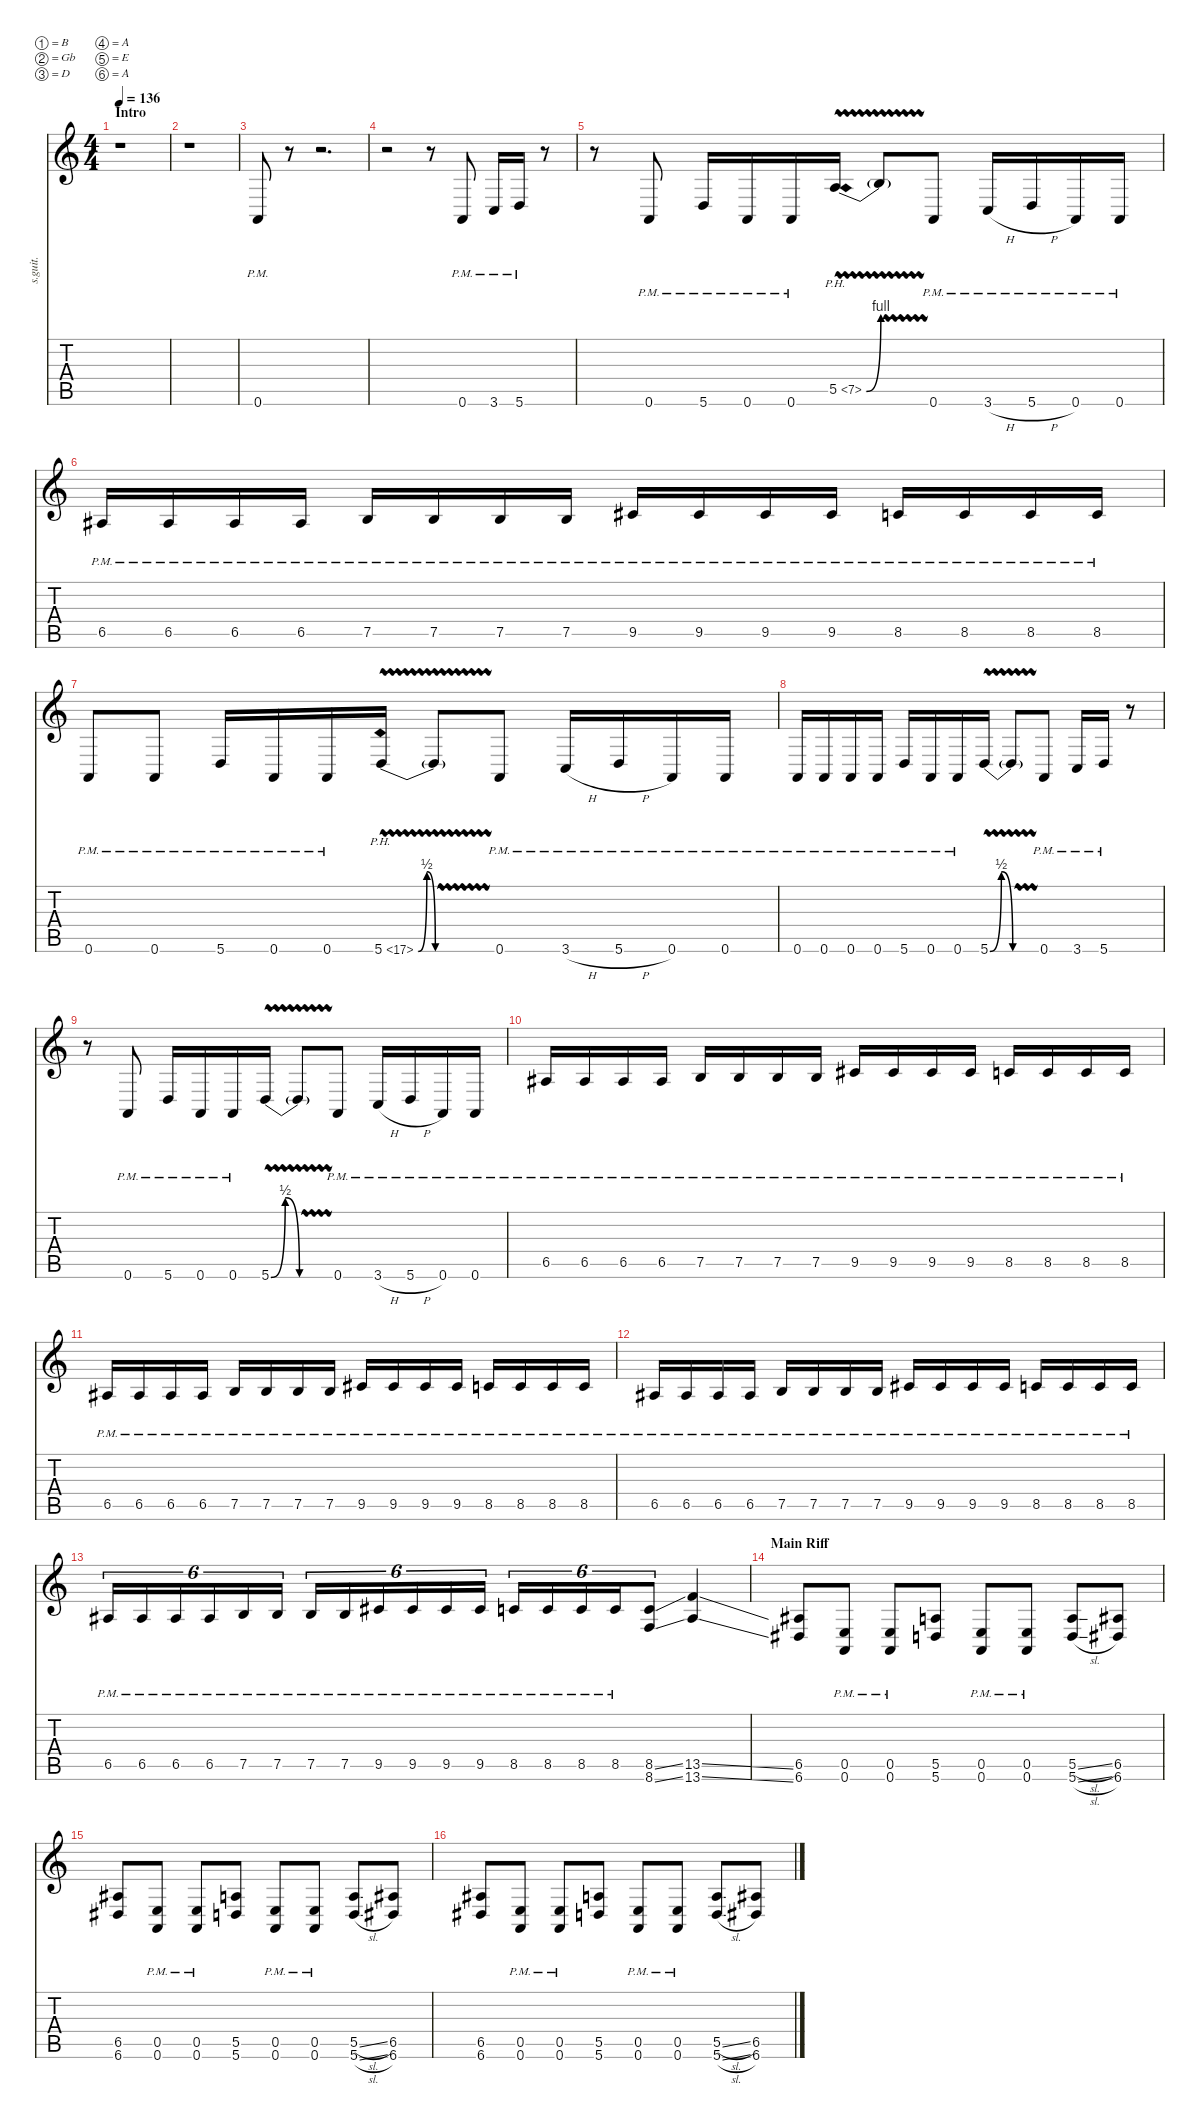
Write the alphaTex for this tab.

\defaultSystemsLayout 4
\hideDynamics
\bracketExtendMode nobrackets
\track ("Jim Root" "s.guit.") {instrument distortionguitar}
\staff {score tabs}
\tuning (B3 Gb3 D3 A2 E2 A1)
\ts (4 4)
\beaming (8 2 2 2 2)
\section ("" "Intro")
\tempo 136
\clef g2
\ks c
r.1{dy fff instrument distortionguitar} |
r.1 |
0.6{pm}.8{lyrics (0 "") lyrics (1 "") lyrics (2 "") lyrics (3 "") lyrics (4 "")} r.8 r.2{d} |
r.2 r.8 0.6{pm}.8{lyrics (0 "") lyrics (1 "") lyrics (2 "") lyrics (3 "") lyrics (4 "")} 3.6{pm}.16{lyrics (0 "") lyrics (1 "") lyrics (2 "") lyrics (3 "") lyrics (4 "")} 5.6{pm}.16{lyrics (0 "") lyrics (1 "") lyrics (2 "") lyrics (3 "") lyrics (4 "")} r.8 |
r.8 0.6{pm}.8{lyrics (0 "") lyrics (1 "") lyrics (2 "") lyrics (3 "") lyrics (4 "")} 5.6{pm}.16{lyrics (0 "") lyrics (1 "") lyrics (2 "") lyrics (3 "") lyrics (4 "")} 0.6{pm}.16{lyrics (0 "") lyrics (1 "") lyrics (2 "") lyrics (3 "") lyrics (4 "")} 0.6{pm}.16{lyrics (0 "") lyrics (1 "") lyrics (2 "") lyrics (3 "") lyrics (4 "")} 5.5{be (bend 0 0 15 4) ph 2 vw}.16{lyrics (0 "") lyrics (1 "") lyrics (2 "") lyrics (3 "") lyrics (4 "") dy mp} 5.5{vw t}.8{lyrics (0 "") lyrics (1 "") lyrics (2 "") lyrics (3 "") lyrics (4 "")} 0.6{pm}.8{lyrics (0 "") lyrics (1 "") lyrics (2 "") lyrics (3 "") lyrics (4 "") dy fff} 3.6{h pm}.16{lyrics (0 "") lyrics (1 "") lyrics (2 "") lyrics (3 "") lyrics (4 "")} 5.6{h pm}.16{lyrics (0 "") lyrics (1 "") lyrics (2 "") lyrics (3 "") lyrics (4 "")} 0.6{pm}.16{lyrics (0 "") lyrics (1 "") lyrics (2 "") lyrics (3 "") lyrics (4 "")} 0.6{pm}.16{lyrics (0 "") lyrics (1 "") lyrics (2 "") lyrics (3 "") lyrics (4 "")} |
6.5{pm acc #}.16{lyrics (0 "") lyrics (1 "") lyrics (2 "") lyrics (3 "") lyrics (4 "") dy f} 6.5{pm acc #}.16{lyrics (0 "") lyrics (1 "") lyrics (2 "") lyrics (3 "") lyrics (4 "")} 6.5{pm acc #}.16{lyrics (0 "") lyrics (1 "") lyrics (2 "") lyrics (3 "") lyrics (4 "")} 6.5{pm acc #}.16{lyrics (0 "") lyrics (1 "") lyrics (2 "") lyrics (3 "") lyrics (4 "")} 7.5{pm}.16{lyrics (0 "") lyrics (1 "") lyrics (2 "") lyrics (3 "") lyrics (4 "")} 7.5{pm}.16{lyrics (0 "") lyrics (1 "") lyrics (2 "") lyrics (3 "") lyrics (4 "")} 7.5{pm}.16{lyrics (0 "") lyrics (1 "") lyrics (2 "") lyrics (3 "") lyrics (4 "")} 7.5{pm}.16{lyrics (0 "") lyrics (1 "") lyrics (2 "") lyrics (3 "") lyrics (4 "")} 9.5{pm acc #}.16{lyrics (0 "") lyrics (1 "") lyrics (2 "") lyrics (3 "") lyrics (4 "")} 9.5{pm acc #}.16{lyrics (0 "") lyrics (1 "") lyrics (2 "") lyrics (3 "") lyrics (4 "")} 9.5{pm acc #}.16{lyrics (0 "") lyrics (1 "") lyrics (2 "") lyrics (3 "") lyrics (4 "")} 9.5{pm acc #}.16{lyrics (0 "") lyrics (1 "") lyrics (2 "") lyrics (3 "") lyrics (4 "")} 8.5{pm}.16{lyrics (0 "") lyrics (1 "") lyrics (2 "") lyrics (3 "") lyrics (4 "")} 8.5{pm}.16{lyrics (0 "") lyrics (1 "") lyrics (2 "") lyrics (3 "") lyrics (4 "")} 8.5{pm}.16{lyrics (0 "") lyrics (1 "") lyrics (2 "") lyrics (3 "") lyrics (4 "")} 8.5{pm}.16{lyrics (0 "") lyrics (1 "") lyrics (2 "") lyrics (3 "") lyrics (4 "")} |
0.6{pm}.8{lyrics (0 "") lyrics (1 "") lyrics (2 "") lyrics (3 "") lyrics (4 "") dy fff} 0.6{pm}.8{lyrics (0 "") lyrics (1 "") lyrics (2 "") lyrics (3 "") lyrics (4 "")} 5.6{pm}.16{lyrics (0 "") lyrics (1 "") lyrics (2 "") lyrics (3 "") lyrics (4 "")} 0.6{pm}.16{lyrics (0 "") lyrics (1 "") lyrics (2 "") lyrics (3 "") lyrics (4 "")} 0.6{pm}.16{lyrics (0 "") lyrics (1 "") lyrics (2 "") lyrics (3 "") lyrics (4 "")} 5.6{be (bendrelease 0 0 4.2 2 55.8 2 58.8 0) ph 12 vw}.16{lyrics (0 "") lyrics (1 "") lyrics (2 "") lyrics (3 "") lyrics (4 "") dy mp} 5.6{vw t}.8{lyrics (0 "") lyrics (1 "") lyrics (2 "") lyrics (3 "") lyrics (4 "")} 0.6{pm}.8{lyrics (0 "") lyrics (1 "") lyrics (2 "") lyrics (3 "") lyrics (4 "") dy fff} 3.6{h pm}.16{lyrics (0 "") lyrics (1 "") lyrics (2 "") lyrics (3 "") lyrics (4 "")} 5.6{h pm}.16{lyrics (0 "") lyrics (1 "") lyrics (2 "") lyrics (3 "") lyrics (4 "")} 0.6{pm}.16{lyrics (0 "") lyrics (1 "") lyrics (2 "") lyrics (3 "") lyrics (4 "")} 0.6{pm}.16{lyrics (0 "") lyrics (1 "") lyrics (2 "") lyrics (3 "") lyrics (4 "")} |
0.6{pm}.16{lyrics (0 "") lyrics (1 "") lyrics (2 "") lyrics (3 "") lyrics (4 "")} 0.6{pm}.16{lyrics (0 "") lyrics (1 "") lyrics (2 "") lyrics (3 "") lyrics (4 "")} 0.6{pm}.16{lyrics (0 "") lyrics (1 "") lyrics (2 "") lyrics (3 "") lyrics (4 "")} 0.6{pm}.16{lyrics (0 "") lyrics (1 "") lyrics (2 "") lyrics (3 "") lyrics (4 "")} 5.6{pm}.16{lyrics (0 "") lyrics (1 "") lyrics (2 "") lyrics (3 "") lyrics (4 "")} 0.6{pm}.16{lyrics (0 "") lyrics (1 "") lyrics (2 "") lyrics (3 "") lyrics (4 "")} 0.6{pm}.16{lyrics (0 "") lyrics (1 "") lyrics (2 "") lyrics (3 "") lyrics (4 "")} 5.6{be (bendrelease 0 0 7.8 2 58.199999999999996 2 58.8 0) vw}.16{lyrics (0 "") lyrics (1 "") lyrics (2 "") lyrics (3 "") lyrics (4 "") dy f} 5.6{vw t}.8{lyrics (0 "") lyrics (1 "") lyrics (2 "") lyrics (3 "") lyrics (4 "")} 0.6{pm}.8{lyrics (0 "") lyrics (1 "") lyrics (2 "") lyrics (3 "") lyrics (4 "") dy fff} 3.6{pm}.16{lyrics (0 "") lyrics (1 "") lyrics (2 "") lyrics (3 "") lyrics (4 "")} 5.6{pm}.16{lyrics (0 "") lyrics (1 "") lyrics (2 "") lyrics (3 "") lyrics (4 "")} r.8 |
r.8 0.6{pm}.8{lyrics (0 "") lyrics (1 "") lyrics (2 "") lyrics (3 "") lyrics (4 "")} 5.6{pm}.16{lyrics (0 "") lyrics (1 "") lyrics (2 "") lyrics (3 "") lyrics (4 "")} 0.6{pm}.16{lyrics (0 "") lyrics (1 "") lyrics (2 "") lyrics (3 "") lyrics (4 "")} 0.6{pm}.16{lyrics (0 "") lyrics (1 "") lyrics (2 "") lyrics (3 "") lyrics (4 "")} 5.6{be (bendrelease 0 0 7.8 2 55.199999999999996 2 60 0) vw}.16{lyrics (0 "") lyrics (1 "") lyrics (2 "") lyrics (3 "") lyrics (4 "")} 5.6{vw t}.8{lyrics (0 "") lyrics (1 "") lyrics (2 "") lyrics (3 "") lyrics (4 "")} 0.6{pm}.8{lyrics (0 "") lyrics (1 "") lyrics (2 "") lyrics (3 "") lyrics (4 "")} 3.6{h pm}.16{lyrics (0 "") lyrics (1 "") lyrics (2 "") lyrics (3 "") lyrics (4 "")} 5.6{h pm}.16{lyrics (0 "") lyrics (1 "") lyrics (2 "") lyrics (3 "") lyrics (4 "")} 0.6{pm}.16{lyrics (0 "") lyrics (1 "") lyrics (2 "") lyrics (3 "") lyrics (4 "")} 0.6{pm}.16{lyrics (0 "") lyrics (1 "") lyrics (2 "") lyrics (3 "") lyrics (4 "")} |
6.5{pm acc #}.16{lyrics (0 "") lyrics (1 "") lyrics (2 "") lyrics (3 "") lyrics (4 "") dy f} 6.5{pm acc #}.16{lyrics (0 "") lyrics (1 "") lyrics (2 "") lyrics (3 "") lyrics (4 "")} 6.5{pm acc #}.16{lyrics (0 "") lyrics (1 "") lyrics (2 "") lyrics (3 "") lyrics (4 "")} 6.5{pm acc #}.16{lyrics (0 "") lyrics (1 "") lyrics (2 "") lyrics (3 "") lyrics (4 "")} 7.5{pm}.16{lyrics (0 "") lyrics (1 "") lyrics (2 "") lyrics (3 "") lyrics (4 "")} 7.5{pm}.16{lyrics (0 "") lyrics (1 "") lyrics (2 "") lyrics (3 "") lyrics (4 "")} 7.5{pm}.16{lyrics (0 "") lyrics (1 "") lyrics (2 "") lyrics (3 "") lyrics (4 "")} 7.5{pm}.16{lyrics (0 "") lyrics (1 "") lyrics (2 "") lyrics (3 "") lyrics (4 "")} 9.5{pm acc #}.16{lyrics (0 "") lyrics (1 "") lyrics (2 "") lyrics (3 "") lyrics (4 "")} 9.5{pm acc #}.16{lyrics (0 "") lyrics (1 "") lyrics (2 "") lyrics (3 "") lyrics (4 "")} 9.5{pm acc #}.16{lyrics (0 "") lyrics (1 "") lyrics (2 "") lyrics (3 "") lyrics (4 "")} 9.5{pm acc #}.16{lyrics (0 "") lyrics (1 "") lyrics (2 "") lyrics (3 "") lyrics (4 "")} 8.5{pm}.16{lyrics (0 "") lyrics (1 "") lyrics (2 "") lyrics (3 "") lyrics (4 "")} 8.5{pm}.16{lyrics (0 "") lyrics (1 "") lyrics (2 "") lyrics (3 "") lyrics (4 "")} 8.5{pm}.16{lyrics (0 "") lyrics (1 "") lyrics (2 "") lyrics (3 "") lyrics (4 "")} 8.5{pm}.16{lyrics (0 "") lyrics (1 "") lyrics (2 "") lyrics (3 "") lyrics (4 "")} |
6.5{pm acc #}.16{lyrics (0 "") lyrics (1 "") lyrics (2 "") lyrics (3 "") lyrics (4 "")} 6.5{pm acc #}.16{lyrics (0 "") lyrics (1 "") lyrics (2 "") lyrics (3 "") lyrics (4 "")} 6.5{pm acc #}.16{lyrics (0 "") lyrics (1 "") lyrics (2 "") lyrics (3 "") lyrics (4 "")} 6.5{pm acc #}.16{lyrics (0 "") lyrics (1 "") lyrics (2 "") lyrics (3 "") lyrics (4 "")} 7.5{pm}.16{lyrics (0 "") lyrics (1 "") lyrics (2 "") lyrics (3 "") lyrics (4 "")} 7.5{pm}.16{lyrics (0 "") lyrics (1 "") lyrics (2 "") lyrics (3 "") lyrics (4 "")} 7.5{pm}.16{lyrics (0 "") lyrics (1 "") lyrics (2 "") lyrics (3 "") lyrics (4 "")} 7.5{pm}.16{lyrics (0 "") lyrics (1 "") lyrics (2 "") lyrics (3 "") lyrics (4 "")} 9.5{pm acc #}.16{lyrics (0 "") lyrics (1 "") lyrics (2 "") lyrics (3 "") lyrics (4 "")} 9.5{pm acc #}.16{lyrics (0 "") lyrics (1 "") lyrics (2 "") lyrics (3 "") lyrics (4 "")} 9.5{pm acc #}.16{lyrics (0 "") lyrics (1 "") lyrics (2 "") lyrics (3 "") lyrics (4 "")} 9.5{pm acc #}.16{lyrics (0 "") lyrics (1 "") lyrics (2 "") lyrics (3 "") lyrics (4 "")} 8.5{pm}.16{lyrics (0 "") lyrics (1 "") lyrics (2 "") lyrics (3 "") lyrics (4 "")} 8.5{pm}.16{lyrics (0 "") lyrics (1 "") lyrics (2 "") lyrics (3 "") lyrics (4 "")} 8.5{pm}.16{lyrics (0 "") lyrics (1 "") lyrics (2 "") lyrics (3 "") lyrics (4 "")} 8.5{pm}.16{lyrics (0 "") lyrics (1 "") lyrics (2 "") lyrics (3 "") lyrics (4 "")} |
6.5{pm acc #}.16{lyrics (0 "") lyrics (1 "") lyrics (2 "") lyrics (3 "") lyrics (4 "")} 6.5{pm acc #}.16{lyrics (0 "") lyrics (1 "") lyrics (2 "") lyrics (3 "") lyrics (4 "")} 6.5{pm acc #}.16{lyrics (0 "") lyrics (1 "") lyrics (2 "") lyrics (3 "") lyrics (4 "")} 6.5{pm acc #}.16{lyrics (0 "") lyrics (1 "") lyrics (2 "") lyrics (3 "") lyrics (4 "")} 7.5{pm}.16{lyrics (0 "") lyrics (1 "") lyrics (2 "") lyrics (3 "") lyrics (4 "")} 7.5{pm}.16{lyrics (0 "") lyrics (1 "") lyrics (2 "") lyrics (3 "") lyrics (4 "")} 7.5{pm}.16{lyrics (0 "") lyrics (1 "") lyrics (2 "") lyrics (3 "") lyrics (4 "")} 7.5{pm}.16{lyrics (0 "") lyrics (1 "") lyrics (2 "") lyrics (3 "") lyrics (4 "")} 9.5{pm acc #}.16{lyrics (0 "") lyrics (1 "") lyrics (2 "") lyrics (3 "") lyrics (4 "")} 9.5{pm acc #}.16{lyrics (0 "") lyrics (1 "") lyrics (2 "") lyrics (3 "") lyrics (4 "")} 9.5{pm acc #}.16{lyrics (0 "") lyrics (1 "") lyrics (2 "") lyrics (3 "") lyrics (4 "")} 9.5{pm acc #}.16{lyrics (0 "") lyrics (1 "") lyrics (2 "") lyrics (3 "") lyrics (4 "")} 8.5{pm}.16{lyrics (0 "") lyrics (1 "") lyrics (2 "") lyrics (3 "") lyrics (4 "")} 8.5{pm}.16{lyrics (0 "") lyrics (1 "") lyrics (2 "") lyrics (3 "") lyrics (4 "")} 8.5{pm}.16{lyrics (0 "") lyrics (1 "") lyrics (2 "") lyrics (3 "") lyrics (4 "")} 8.5{pm}.16{lyrics (0 "") lyrics (1 "") lyrics (2 "") lyrics (3 "") lyrics (4 "")} |
6.5{pm acc #}.16{tu (6 4) lyrics (0 "") lyrics (1 "") lyrics (2 "") lyrics (3 "") lyrics (4 "")} 6.5{pm acc #}.16{tu (6 4) lyrics (0 "") lyrics (1 "") lyrics (2 "") lyrics (3 "") lyrics (4 "")} 6.5{pm acc #}.16{tu (6 4) lyrics (0 "") lyrics (1 "") lyrics (2 "") lyrics (3 "") lyrics (4 "")} 6.5{pm acc #}.16{tu (6 4) lyrics (0 "") lyrics (1 "") lyrics (2 "") lyrics (3 "") lyrics (4 "")} 7.5{pm}.16{tu (6 4) lyrics (0 "") lyrics (1 "") lyrics (2 "") lyrics (3 "") lyrics (4 "")} 7.5{pm}.16{tu (6 4) lyrics (0 "") lyrics (1 "") lyrics (2 "") lyrics (3 "") lyrics (4 "")} 7.5{pm}.16{tu (6 4) lyrics (0 "") lyrics (1 "") lyrics (2 "") lyrics (3 "") lyrics (4 "")} 7.5{pm}.16{tu (6 4) lyrics (0 "") lyrics (1 "") lyrics (2 "") lyrics (3 "") lyrics (4 "") dy mf} 9.5{pm acc #}.16{tu (6 4) lyrics (0 "") lyrics (1 "") lyrics (2 "") lyrics (3 "") lyrics (4 "") dy f} 9.5{pm acc #}.16{tu (6 4) lyrics (0 "") lyrics (1 "") lyrics (2 "") lyrics (3 "") lyrics (4 "")} 9.5{pm acc #}.16{tu (6 4) lyrics (0 "") lyrics (1 "") lyrics (2 "") lyrics (3 "") lyrics (4 "")} 9.5{pm acc #}.16{tu (6 4) lyrics (0 "") lyrics (1 "") lyrics (2 "") lyrics (3 "") lyrics (4 "") dy mf} 8.5{pm}.16{tu (6 4) lyrics (0 "") lyrics (1 "") lyrics (2 "") lyrics (3 "") lyrics (4 "") dy f} 8.5{pm}.16{tu (6 4) lyrics (0 "") lyrics (1 "") lyrics (2 "") lyrics (3 "") lyrics (4 "")} 8.5{pm}.16{tu (6 4) lyrics (0 "") lyrics (1 "") lyrics (2 "") lyrics (3 "") lyrics (4 "") dy mf} 8.5{pm}.16{tu (6 4) lyrics (0 "") lyrics (1 "") lyrics (2 "") lyrics (3 "") lyrics (4 "") dy f} (8.5{ss} 8.6{ss}).8{tu (6 4) lyrics (0 "") lyrics (1 "") lyrics (2 "") lyrics (3 "") lyrics (4 "")} (13.5{ss} 13.6{ss acc #}).4{lyrics (0 "") lyrics (1 "") lyrics (2 "") lyrics (3 "") lyrics (4 "")} |
\section ("" "Main Riff")
(6.5{acc #} 6.6{acc #}).8{lyrics (0 "") lyrics (1 "") lyrics (2 "") lyrics (3 "") lyrics (4 "")} (0.5{pm} 0.6{pm}).8{lyrics (0 "") lyrics (1 "") lyrics (2 "") lyrics (3 "") lyrics (4 "")} (0.5{pm} 0.6{pm}).8{lyrics (0 "") lyrics (1 "") lyrics (2 "") lyrics (3 "") lyrics (4 "")} (5.5 5.6).8{lyrics (0 "") lyrics (1 "") lyrics (2 "") lyrics (3 "") lyrics (4 "")} (0.5{pm} 0.6{pm}).8{lyrics (0 "") lyrics (1 "") lyrics (2 "") lyrics (3 "") lyrics (4 "")} (0.5{pm} 0.6{pm}).8{lyrics (0 "") lyrics (1 "") lyrics (2 "") lyrics (3 "") lyrics (4 "")} (5.5{sl} 5.6{sl}).8{lyrics (0 "") lyrics (1 "") lyrics (2 "") lyrics (3 "") lyrics (4 "")} (6.5{acc #} 6.6{acc #}).8{lyrics (0 "") lyrics (1 "") lyrics (2 "") lyrics (3 "") lyrics (4 "")} |
(6.5{acc #} 6.6{acc #}).8{lyrics (0 "") lyrics (1 "") lyrics (2 "") lyrics (3 "") lyrics (4 "")} (0.5{pm} 0.6{pm}).8{lyrics (0 "") lyrics (1 "") lyrics (2 "") lyrics (3 "") lyrics (4 "")} (0.5{pm} 0.6{pm}).8{lyrics (0 "") lyrics (1 "") lyrics (2 "") lyrics (3 "") lyrics (4 "")} (5.5 5.6).8{lyrics (0 "") lyrics (1 "") lyrics (2 "") lyrics (3 "") lyrics (4 "")} (0.5{pm} 0.6{pm}).8{lyrics (0 "") lyrics (1 "") lyrics (2 "") lyrics (3 "") lyrics (4 "")} (0.5{pm} 0.6{pm}).8{lyrics (0 "") lyrics (1 "") lyrics (2 "") lyrics (3 "") lyrics (4 "")} (5.5{sl} 5.6{sl}).8{lyrics (0 "") lyrics (1 "") lyrics (2 "") lyrics (3 "") lyrics (4 "")} (6.5{acc #} 6.6{acc #}).8{lyrics (0 "") lyrics (1 "") lyrics (2 "") lyrics (3 "") lyrics (4 "")} |
(6.5{acc #} 6.6{acc #}).8{lyrics (0 "") lyrics (1 "") lyrics (2 "") lyrics (3 "") lyrics (4 "")} (0.5{pm} 0.6{pm}).8{lyrics (0 "") lyrics (1 "") lyrics (2 "") lyrics (3 "") lyrics (4 "")} (0.5{pm} 0.6{pm}).8{lyrics (0 "") lyrics (1 "") lyrics (2 "") lyrics (3 "") lyrics (4 "")} (5.5 5.6).8{lyrics (0 "") lyrics (1 "") lyrics (2 "") lyrics (3 "") lyrics (4 "")} (0.5{pm} 0.6{pm}).8{lyrics (0 "") lyrics (1 "") lyrics (2 "") lyrics (3 "") lyrics (4 "")} (0.5{pm} 0.6{pm}).8{lyrics (0 "") lyrics (1 "") lyrics (2 "") lyrics (3 "") lyrics (4 "")} (5.5{sl} 5.6{sl}).8{lyrics (0 "") lyrics (1 "") lyrics (2 "") lyrics (3 "") lyrics (4 "")} (6.5{acc #} 6.6{acc #}).8{lyrics (0 "") lyrics (1 "") lyrics (2 "") lyrics (3 "") lyrics (4 "")}
